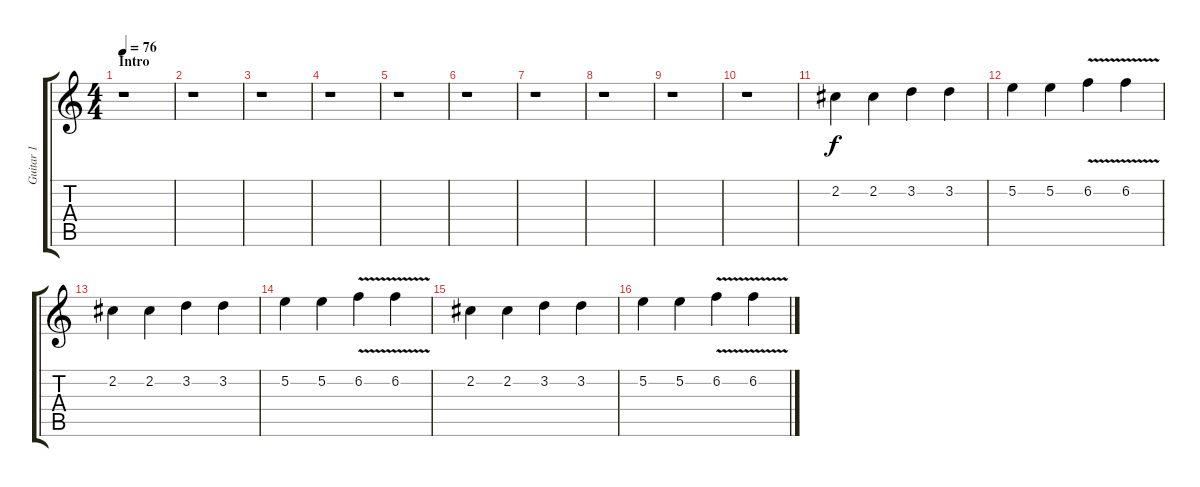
\track ("Guitar 1" "Guitar 1") {instrument electricguitarjazz}
\staff {score tabs}
\tuning (E4 B3 G3 D3 A2 E2) {hide}
\ts (4 4)
\section ("" "Intro")
\tempo 76
\clef g2
\ks c
r.1{dy f instrument electricguitarjazz} |
r.1 |
r.1 |
r.1 |
r.1 |
r.1 |
r.1 |
r.1 |
r.1 |
r.1 |
2.2.4{volume 9} 2.2.4 3.2.4 3.2.4 |
5.2.4 5.2.4 6.2{v}.4 6.2{v}.4 |
2.2.4 2.2.4 3.2.4 3.2.4 |
5.2.4 5.2.4 6.2{v}.4 6.2{v}.4 |
2.2.4 2.2.4 3.2.4 3.2.4 |
5.2.4 5.2.4 6.2{v}.4 6.2{v}.4
